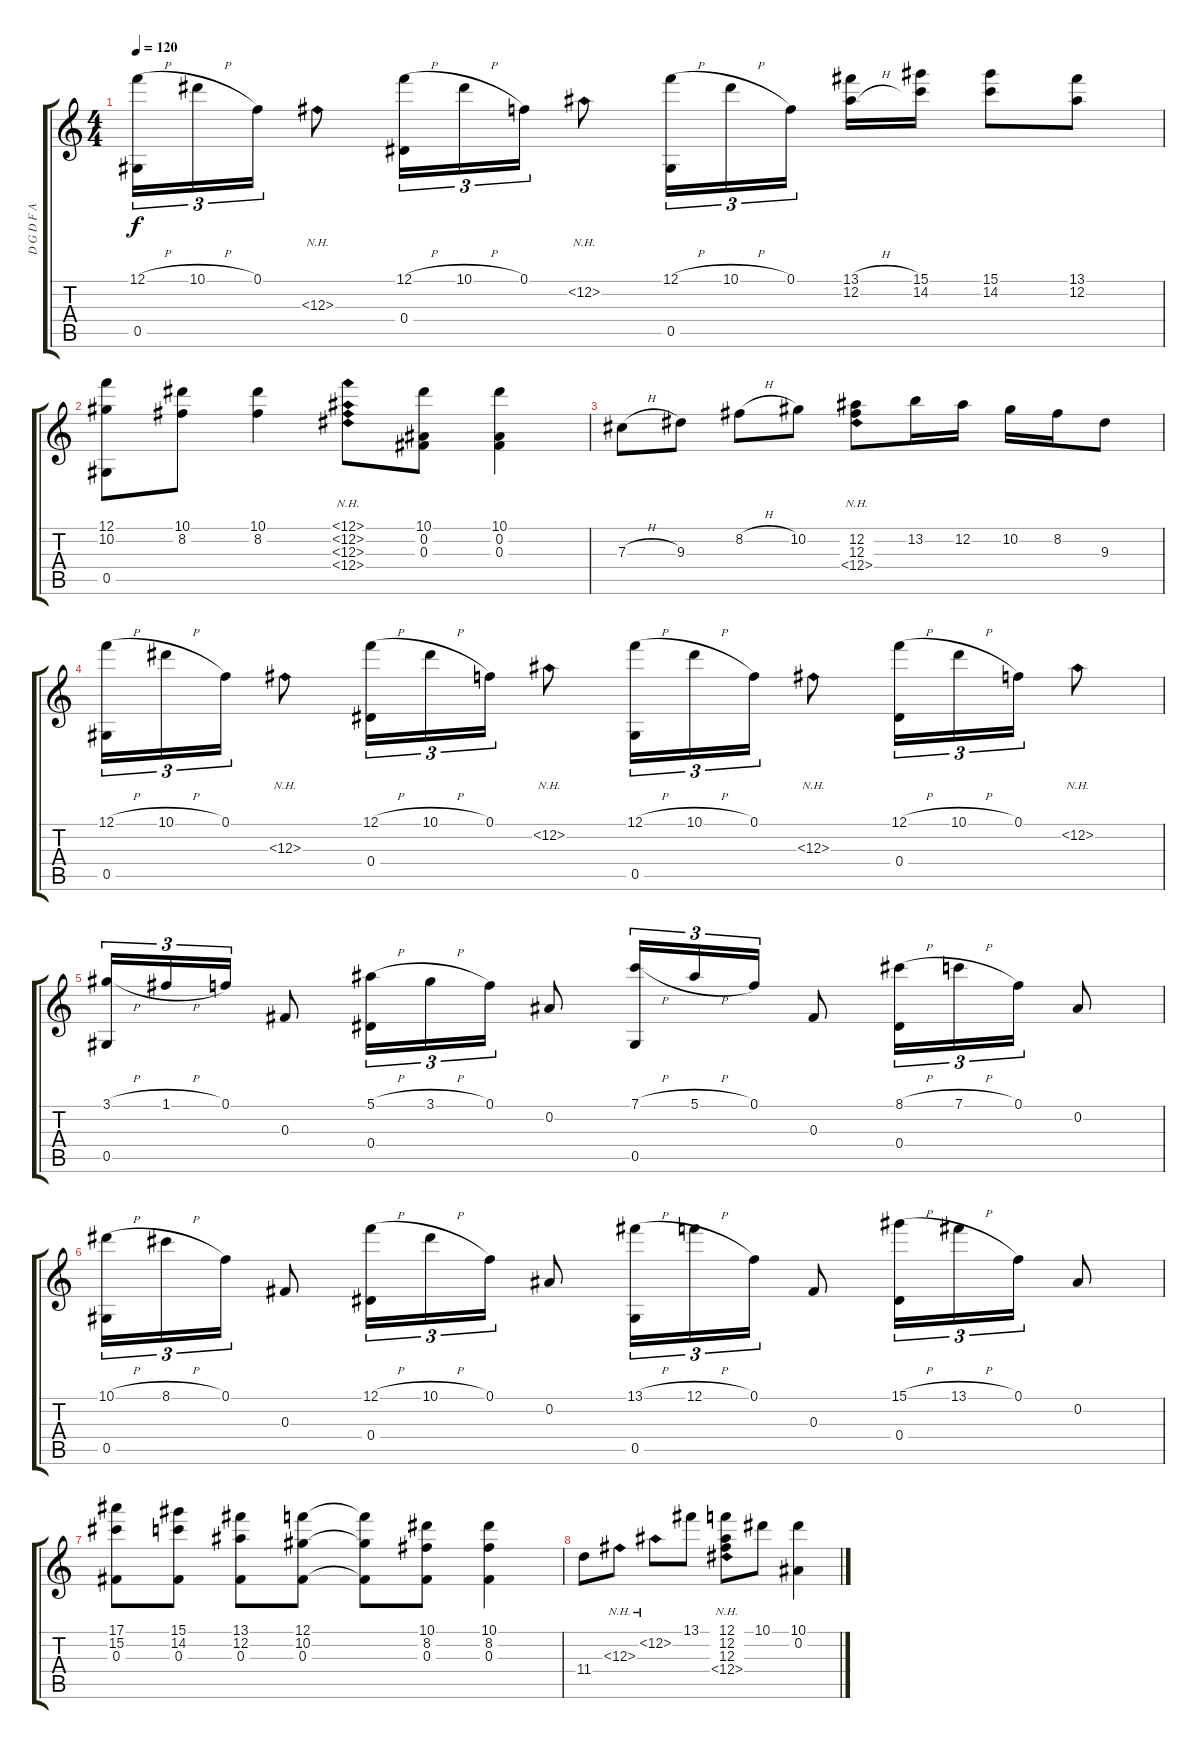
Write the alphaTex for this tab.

\track ("D G D F A E or E A E G B F#" "D G D F A ") {instrument acousticguitarnylon}
\staff {score tabs}
\tuning (F4 Bb3 Gb3 Eb3 Ab2 Eb2) {hide}
\ts (4 4)
\tempo 120
\clef g2
\ks c
(12.1{h} 0.5).16{tu (3 2) dy f} 10.1{h}.16{tu (3 2)} 0.1.16{tu (3 2)} 12.3{nh}.8 (12.1{h} 0.4).16{tu (3 2)} 10.1{h}.16{tu (3 2)} 0.1.16{tu (3 2)} 12.2{nh}.8 (12.1{h} 0.5).16{tu (3 2)} 10.1{h}.16{tu (3 2)} 0.1.16{tu (3 2)} (13.1{h} 12.2{h}).16 (15.1 14.2).16 (15.1 14.2).8 (13.1 12.2).8 |
(12.1 10.2 0.5).8 (10.1 8.2).8 (10.1 8.2).4 (12.1{nh} 12.2{nh} 12.3{nh} 12.4{nh}).8 (10.1 0.2 0.3).8 (10.1 0.2 0.3).4 |
7.3{h}.8 9.3.8 8.2{h}.8 10.2.8 (12.2 12.3 12.4{nh}).8 13.2.16 12.2.16 10.2.16 8.2.16 9.3.8 |
(12.1{h} 0.5).16{tu (3 2)} 10.1{h}.16{tu (3 2)} 0.1.16{tu (3 2)} 12.3{nh}.8 (12.1{h} 0.4).16{tu (3 2)} 10.1{h}.16{tu (3 2)} 0.1.16{tu (3 2)} 12.2{nh}.8 (12.1{h} 0.5).16{tu (3 2)} 10.1{h}.16{tu (3 2)} 0.1.16{tu (3 2)} 12.3{nh}.8 (12.1{h} 0.4).16{tu (3 2)} 10.1{h}.16{tu (3 2)} 0.1.16{tu (3 2)} 12.2{nh}.8 |
(3.1{h} 0.5).16{tu (3 2)} 1.1{h}.16{tu (3 2)} 0.1.16{tu (3 2)} 0.3.8 (5.1{h} 0.4).16{tu (3 2)} 3.1{h}.16{tu (3 2)} 0.1.16{tu (3 2)} 0.2.8 (7.1{h} 0.5).16{tu (3 2)} 5.1{h}.16{tu (3 2)} 0.1.16{tu (3 2)} 0.3.8 (8.1{h} 0.4).16{tu (3 2)} 7.1{h}.16{tu (3 2)} 0.1.16{tu (3 2)} 0.2.8 |
(10.1{h} 0.5).16{tu (3 2)} 8.1{h}.16{tu (3 2)} 0.1.16{tu (3 2)} 0.3.8 (12.1{h} 0.4).16{tu (3 2)} 10.1{h}.16{tu (3 2)} 0.1.16{tu (3 2)} 0.2.8 (13.1{h} 0.5).16{tu (3 2)} 12.1{h}.16{tu (3 2)} 0.1.16{tu (3 2)} 0.3.8 (15.1{h} 0.4).16{tu (3 2)} 13.1{h}.16{tu (3 2)} 0.1.16{tu (3 2)} 0.2.8 |
(17.1 15.2 0.3).8 (15.1 14.2 0.3).8 (13.1 12.2 0.3).8 (12.1 10.2 0.3).8 (12.1{t} 10.2{t} 0.3{t}).8 (10.1 8.2 0.3).8 (10.1 8.2 0.3).4 |
11.4.8 12.3{nh}.8 12.2{nh}.8 13.1.8 (12.1 12.2 12.3 12.4{nh}).8 10.1.8 (10.1 0.2).4
